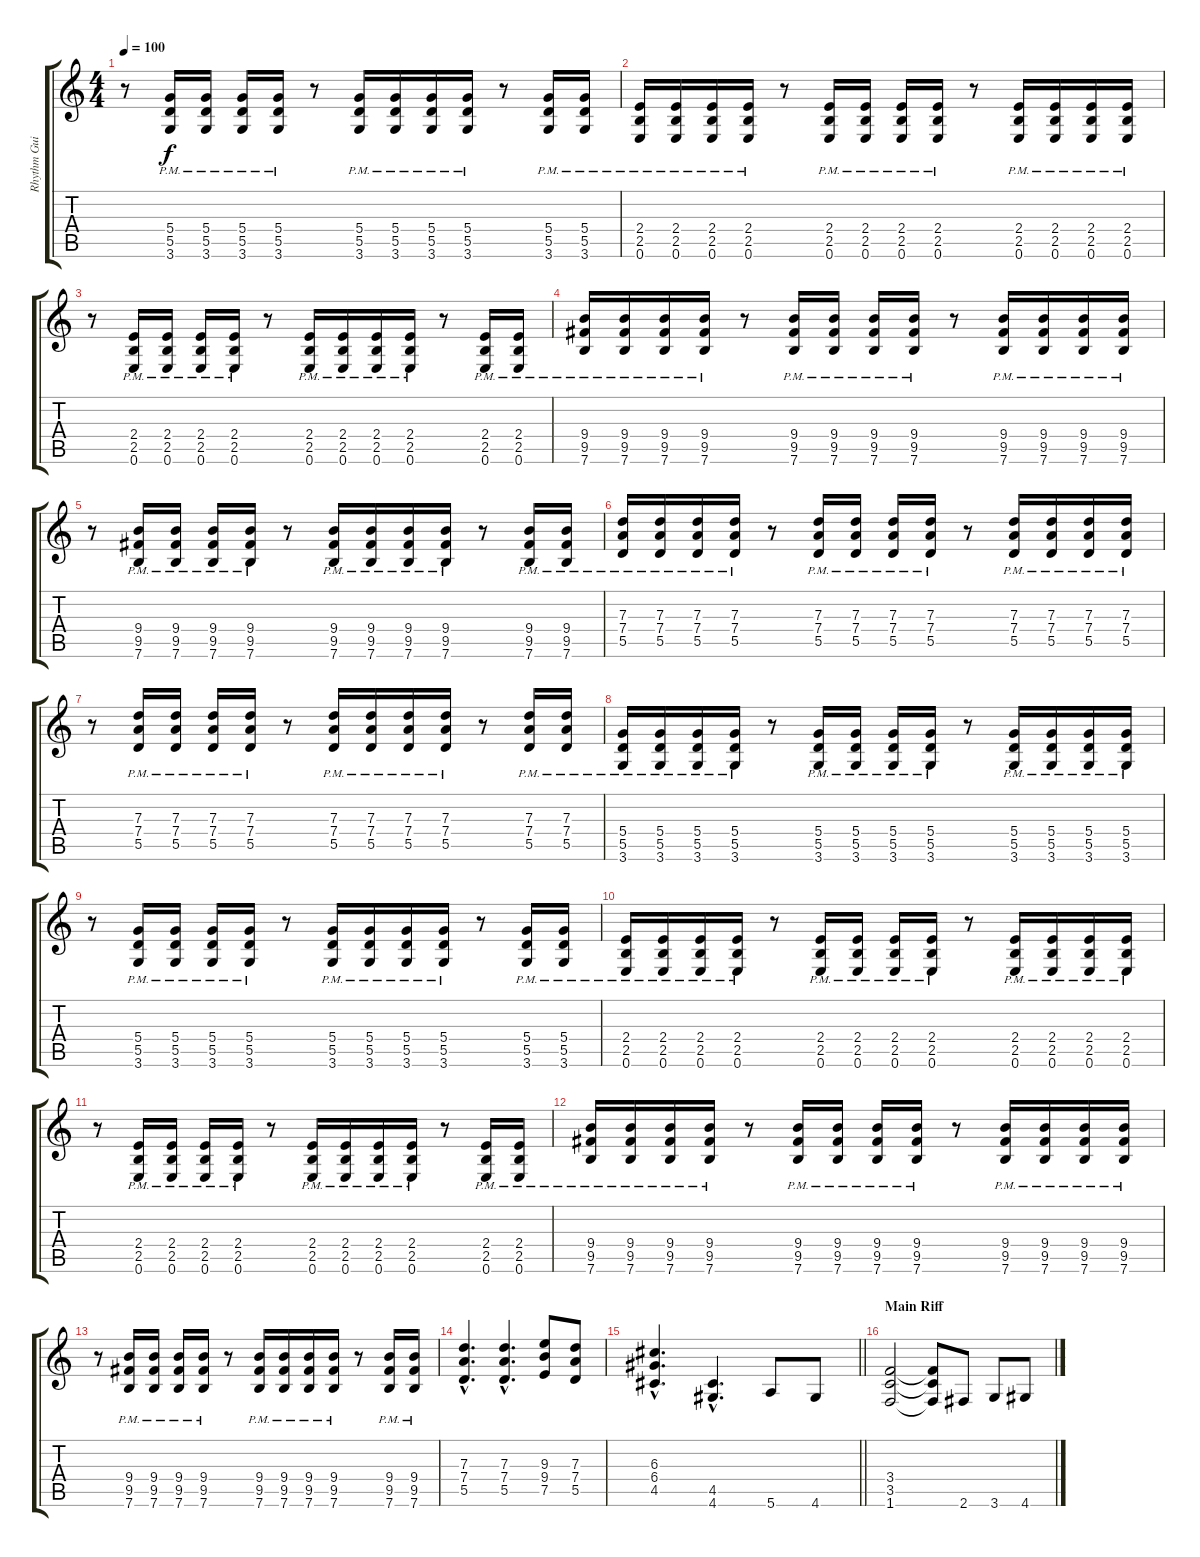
\track ("Rhythm Guitar (right)" "Rhythm Gui") {instrument distortionguitar}
\staff {score tabs}
\tuning (E4 B3 G3 D3 A2 E2) {hide}
\ts (4 4)
\tempo 100
\clef g2
\ks c
r.8{dy f} (5.4{pm} 5.5{pm} 3.6{pm}).16 (5.4{pm} 5.5{pm} 3.6{pm}).16 (5.4{pm} 5.5{pm} 3.6{pm}).16 (5.4{pm} 5.5{pm} 3.6{pm}).16 r.8 (5.4{pm} 5.5{pm} 3.6{pm}).16 (5.4{pm} 5.5{pm} 3.6{pm}).16 (5.4{pm} 5.5{pm} 3.6{pm}).16 (5.4{pm} 5.5{pm} 3.6{pm}).16 r.8 (5.4{pm} 5.5{pm} 3.6{pm}).16 (5.4{pm} 5.5{pm} 3.6{pm}).16 |
(2.4{pm} 2.5{pm} 0.6{pm}).16 (2.4{pm} 2.5{pm} 0.6{pm}).16 (2.4{pm} 2.5{pm} 0.6{pm}).16 (2.4{pm} 2.5{pm} 0.6{pm}).16 r.8 (2.4{pm} 2.5{pm} 0.6{pm}).16 (2.4{pm} 2.5{pm} 0.6{pm}).16 (2.4{pm} 2.5{pm} 0.6{pm}).16 (2.4{pm} 2.5{pm} 0.6{pm}).16 r.8 (2.4{pm} 2.5{pm} 0.6{pm}).16 (2.4{pm} 2.5{pm} 0.6{pm}).16 (2.4{pm} 2.5{pm} 0.6{pm}).16 (2.4{pm} 2.5{pm} 0.6{pm}).16 |
r.8 (2.4{pm} 2.5{pm} 0.6{pm}).16 (2.4{pm} 2.5{pm} 0.6{pm}).16 (2.4{pm} 2.5{pm} 0.6{pm}).16 (2.4{pm} 2.5{pm} 0.6{pm}).16 r.8 (2.4{pm} 2.5{pm} 0.6{pm}).16 (2.4{pm} 2.5{pm} 0.6{pm}).16 (2.4{pm} 2.5{pm} 0.6{pm}).16 (2.4{pm} 2.5{pm} 0.6{pm}).16 r.8 (2.4{pm} 2.5{pm} 0.6{pm}).16 (2.4{pm} 2.5{pm} 0.6{pm}).16 |
(9.4{pm} 9.5{pm} 7.6{pm}).16 (9.4{pm} 9.5{pm} 7.6{pm}).16 (9.4{pm} 9.5{pm} 7.6{pm}).16 (9.4{pm} 9.5{pm} 7.6{pm}).16 r.8 (9.4{pm} 9.5{pm} 7.6{pm}).16 (9.4{pm} 9.5{pm} 7.6{pm}).16 (9.4{pm} 9.5{pm} 7.6{pm}).16 (9.4{pm} 9.5{pm} 7.6{pm}).16 r.8 (9.4{pm} 9.5{pm} 7.6{pm}).16 (9.4{pm} 9.5{pm} 7.6{pm}).16 (9.4{pm} 9.5{pm} 7.6{pm}).16 (9.4{pm} 9.5{pm} 7.6{pm}).16 |
r.8 (9.4{pm} 9.5{pm} 7.6{pm}).16 (9.4{pm} 9.5{pm} 7.6{pm}).16 (9.4{pm} 9.5{pm} 7.6{pm}).16 (9.4{pm} 9.5{pm} 7.6{pm}).16 r.8 (9.4{pm} 9.5{pm} 7.6{pm}).16 (9.4{pm} 9.5{pm} 7.6{pm}).16 (9.4{pm} 9.5{pm} 7.6{pm}).16 (9.4{pm} 9.5{pm} 7.6{pm}).16 r.8 (9.4{pm} 9.5{pm} 7.6{pm}).16 (9.4{pm} 9.5{pm} 7.6{pm}).16 |
(7.3{pm} 7.4{pm} 5.5{pm}).16 (7.3{pm} 7.4{pm} 5.5{pm}).16 (7.3{pm} 7.4{pm} 5.5{pm}).16 (7.3{pm} 7.4{pm} 5.5{pm}).16 r.8 (7.3{pm} 7.4{pm} 5.5{pm}).16 (7.3{pm} 7.4{pm} 5.5{pm}).16 (7.3{pm} 7.4{pm} 5.5{pm}).16 (7.3{pm} 7.4{pm} 5.5{pm}).16 r.8 (7.3{pm} 7.4{pm} 5.5{pm}).16 (7.3{pm} 7.4{pm} 5.5{pm}).16 (7.3{pm} 7.4{pm} 5.5{pm}).16 (7.3{pm} 7.4{pm} 5.5{pm}).16 |
r.8 (7.3{pm} 7.4{pm} 5.5{pm}).16 (7.3{pm} 7.4{pm} 5.5{pm}).16 (7.3{pm} 7.4{pm} 5.5{pm}).16 (7.3{pm} 7.4{pm} 5.5{pm}).16 r.8 (7.3{pm} 7.4{pm} 5.5{pm}).16 (7.3{pm} 7.4{pm} 5.5{pm}).16 (7.3{pm} 7.4{pm} 5.5{pm}).16 (7.3{pm} 7.4{pm} 5.5{pm}).16 r.8 (7.3{pm} 7.4{pm} 5.5{pm}).16 (7.3{pm} 7.4{pm} 5.5{pm}).16 |
(5.4{pm} 5.5{pm} 3.6{pm}).16 (5.4{pm} 5.5{pm} 3.6{pm}).16 (5.4{pm} 5.5{pm} 3.6{pm}).16 (5.4{pm} 5.5{pm} 3.6{pm}).16 r.8 (5.4{pm} 5.5{pm} 3.6{pm}).16 (5.4{pm} 5.5{pm} 3.6{pm}).16 (5.4{pm} 5.5{pm} 3.6{pm}).16 (5.4{pm} 5.5{pm} 3.6{pm}).16 r.8 (5.4{pm} 5.5{pm} 3.6{pm}).16 (5.4{pm} 5.5{pm} 3.6{pm}).16 (5.4{pm} 5.5{pm} 3.6{pm}).16 (5.4{pm} 5.5{pm} 3.6{pm}).16 |
r.8 (5.4{pm} 5.5{pm} 3.6{pm}).16 (5.4{pm} 5.5{pm} 3.6{pm}).16 (5.4{pm} 5.5{pm} 3.6{pm}).16 (5.4{pm} 5.5{pm} 3.6{pm}).16 r.8 (5.4{pm} 5.5{pm} 3.6{pm}).16 (5.4{pm} 5.5{pm} 3.6{pm}).16 (5.4{pm} 5.5{pm} 3.6{pm}).16 (5.4{pm} 5.5{pm} 3.6{pm}).16 r.8 (5.4{pm} 5.5{pm} 3.6{pm}).16 (5.4{pm} 5.5{pm} 3.6{pm}).16 |
(2.4{pm} 2.5{pm} 0.6{pm}).16 (2.4{pm} 2.5{pm} 0.6{pm}).16 (2.4{pm} 2.5{pm} 0.6{pm}).16 (2.4{pm} 2.5{pm} 0.6{pm}).16 r.8 (2.4{pm} 2.5{pm} 0.6{pm}).16 (2.4{pm} 2.5{pm} 0.6{pm}).16 (2.4{pm} 2.5{pm} 0.6{pm}).16 (2.4{pm} 2.5{pm} 0.6{pm}).16 r.8 (2.4{pm} 2.5{pm} 0.6{pm}).16 (2.4{pm} 2.5{pm} 0.6{pm}).16 (2.4{pm} 2.5{pm} 0.6{pm}).16 (2.4{pm} 2.5{pm} 0.6{pm}).16 |
r.8 (2.4{pm} 2.5{pm} 0.6{pm}).16 (2.4{pm} 2.5{pm} 0.6{pm}).16 (2.4{pm} 2.5{pm} 0.6{pm}).16 (2.4{pm} 2.5{pm} 0.6{pm}).16 r.8 (2.4{pm} 2.5{pm} 0.6{pm}).16 (2.4{pm} 2.5{pm} 0.6{pm}).16 (2.4{pm} 2.5{pm} 0.6{pm}).16 (2.4{pm} 2.5{pm} 0.6{pm}).16 r.8 (2.4{pm} 2.5{pm} 0.6{pm}).16 (2.4{pm} 2.5{pm} 0.6{pm}).16 |
(9.4{pm} 9.5{pm} 7.6{pm}).16 (9.4{pm} 9.5{pm} 7.6{pm}).16 (9.4{pm} 9.5{pm} 7.6{pm}).16 (9.4{pm} 9.5{pm} 7.6{pm}).16 r.8 (9.4{pm} 9.5{pm} 7.6{pm}).16 (9.4{pm} 9.5{pm} 7.6{pm}).16 (9.4{pm} 9.5{pm} 7.6{pm}).16 (9.4{pm} 9.5{pm} 7.6{pm}).16 r.8 (9.4{pm} 9.5{pm} 7.6{pm}).16 (9.4{pm} 9.5{pm} 7.6{pm}).16 (9.4{pm} 9.5{pm} 7.6{pm}).16 (9.4{pm} 9.5{pm} 7.6{pm}).16 |
r.8 (9.4{pm} 9.5{pm} 7.6{pm}).16 (9.4{pm} 9.5{pm} 7.6{pm}).16 (9.4{pm} 9.5{pm} 7.6{pm}).16 (9.4{pm} 9.5{pm} 7.6{pm}).16 r.8 (9.4{pm} 9.5{pm} 7.6{pm}).16 (9.4{pm} 9.5{pm} 7.6{pm}).16 (9.4{pm} 9.5{pm} 7.6{pm}).16 (9.4{pm} 9.5{pm} 7.6{pm}).16 r.8 (9.4{pm} 9.5{pm} 7.6{pm}).16 (9.4{pm} 9.5{pm} 7.6{pm}).16 |
(7.3{hac} 7.4{hac} 5.5{hac}).4{d} (7.3{hac} 7.4{hac} 5.5{hac}).4{d} (9.3 9.4 7.5).8 (7.3 7.4 5.5).8 |
\barLineRight lightlight
(6.3{hac} 6.4{hac} 4.5{hac}).4{d} (4.5{hac} 4.6{hac}).4{d} 5.6.8 4.6.8 |
\section ("" "Main Riff")
(3.4 3.5 1.6).2 (3.4{t} 3.5{t} 1.6{t}).8 2.6.8 3.6.8 4.6.8
